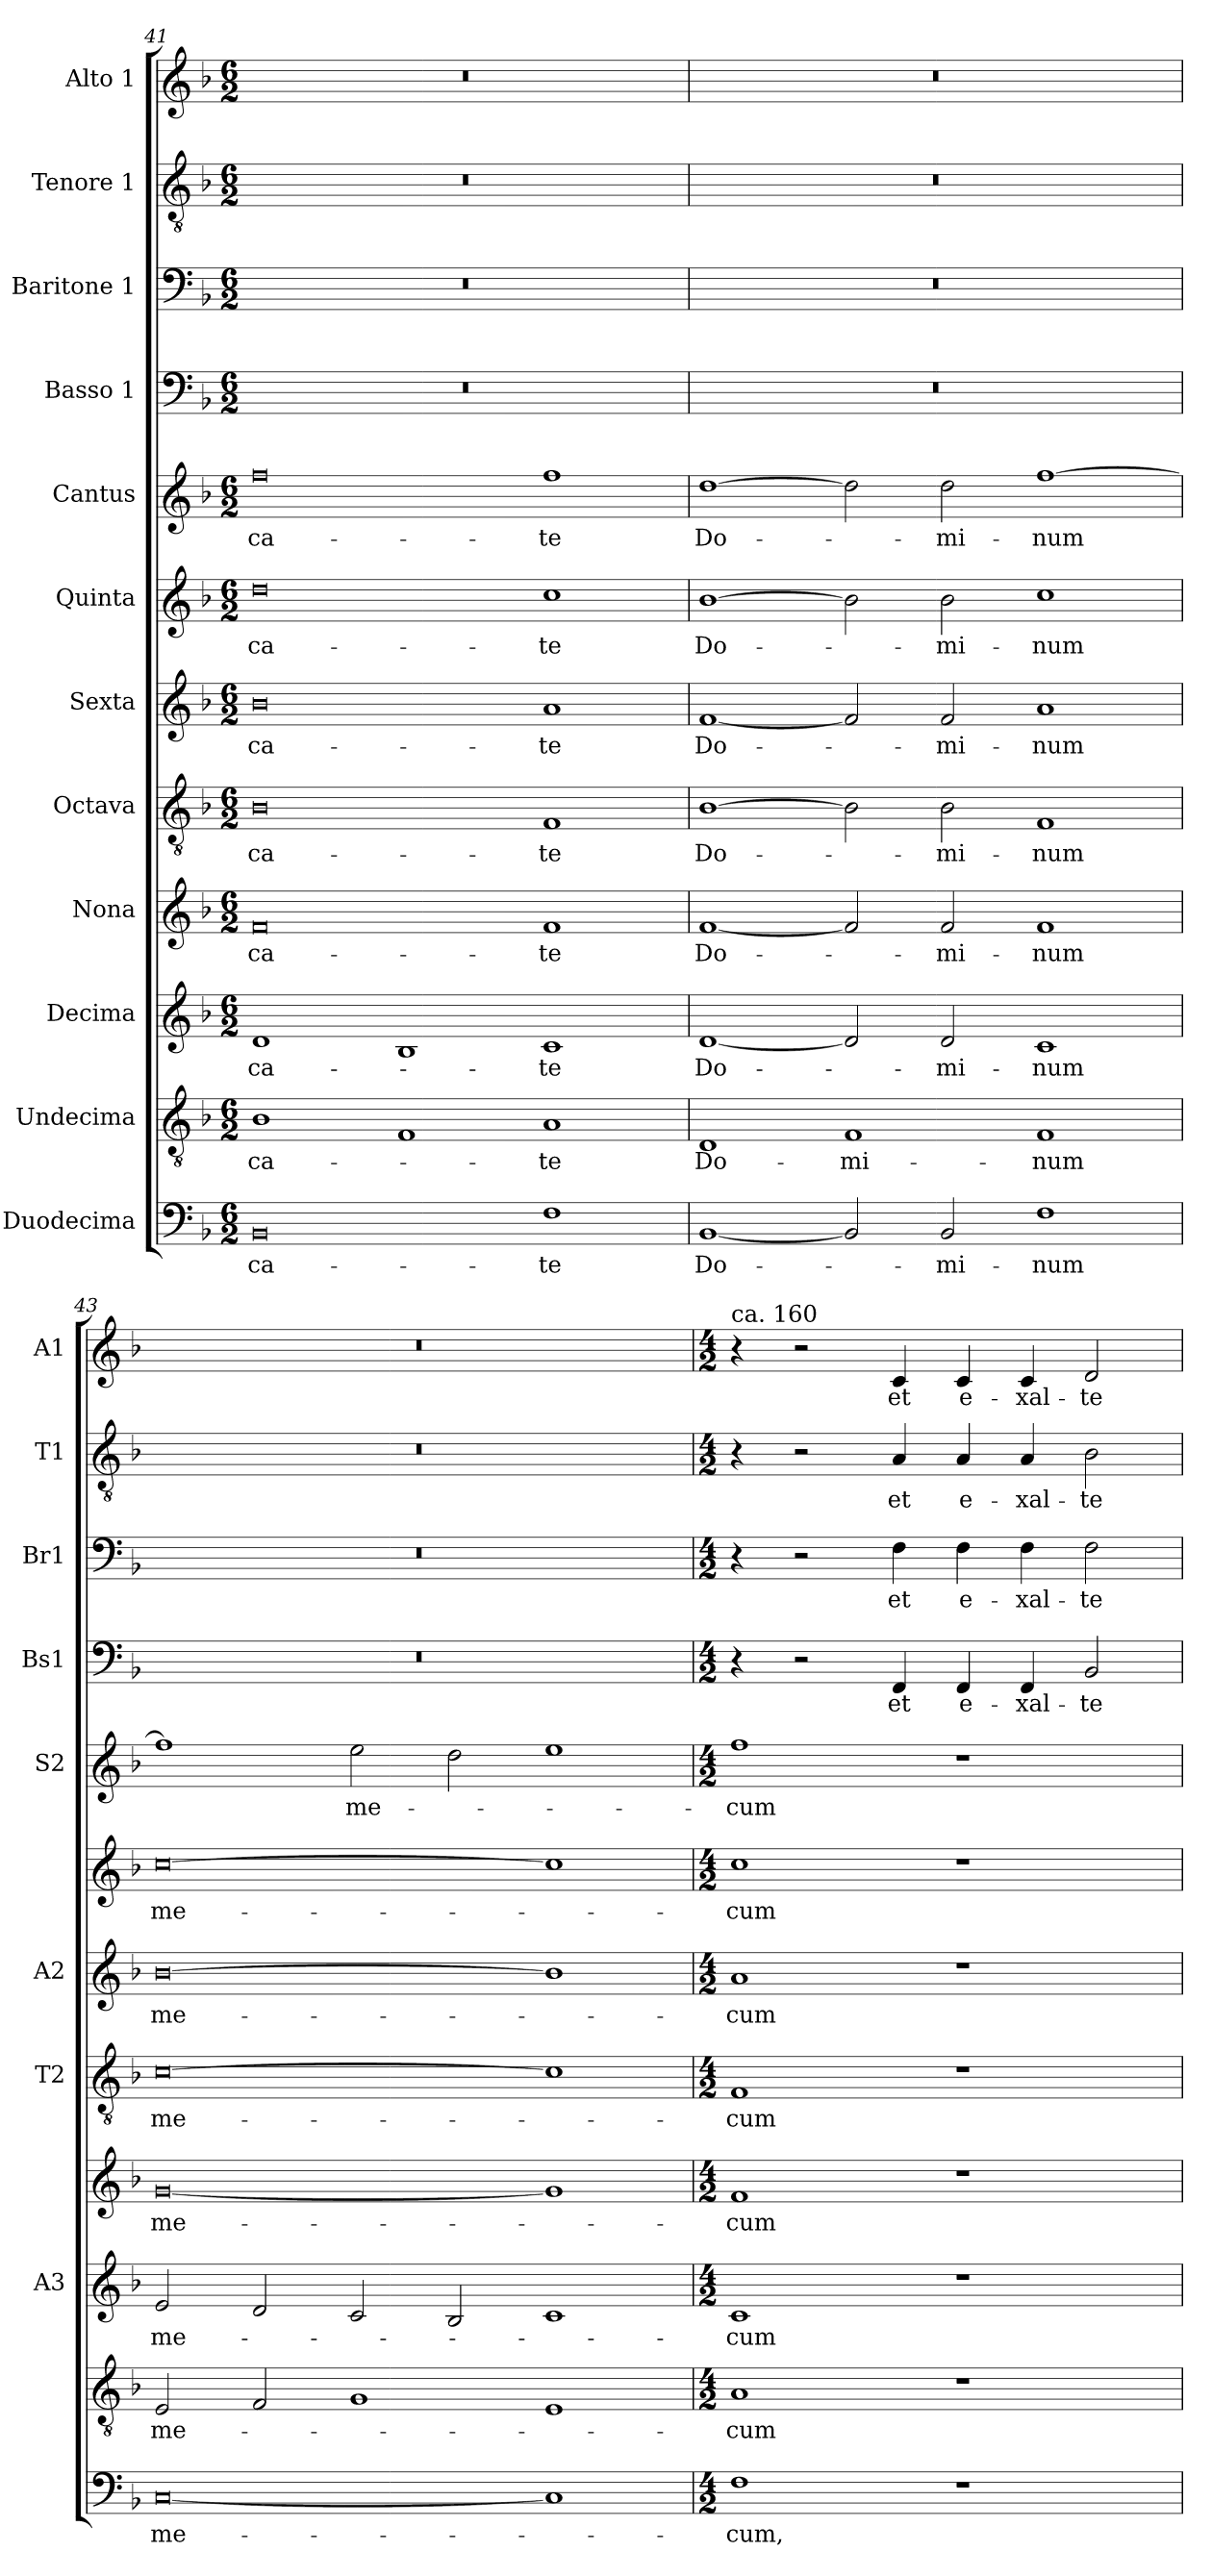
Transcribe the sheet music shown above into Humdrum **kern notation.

**kern	**text	**kern	**text	**kern	**text	**kern	**text	**kern	**text	**kern	**text	**kern	**text	**kern	**text	**kern	**text	**kern	**text	**kern	**text	**kern	**text
*part12	*part12	*part11	*part11	*part10	*part10	*part9	*part9	*part8	*part8	*part7	*part7	*part6	*part6	*part5	*part5	*part4	*part4	*part3	*part3	*part2	*part2	*part1	*part1
*staff12	*staff12	*staff11	*staff11	*staff10	*staff10	*staff9	*staff9	*staff8	*staff8	*staff7	*staff7	*staff6	*staff6	*staff5	*staff5	*staff4	*staff4	*staff3	*staff3	*staff2	*staff2	*staff1	*staff1
*I"Duodecima	*	*I"Undecima	*	*I"Decima	*	*I"Nona	*	*I"Octava	*	*I"Sexta	*	*I"Quinta	*	*I"Cantus	*	*I"Basso 1	*	*I"Baritone 1	*	*I"Tenore 1	*	*I"Alto 1	*
*	*	*	*	*I'A3	*	*	*	*I'T2	*	*I'A2	*	*	*	*I'S2	*	*I'Bs1	*	*I'Br1	*	*I'T1	*	*I'A1	*
!!LO:PB:g=z
*clefF4	*	*clefGv2	*	*clefG2	*	*clefG2	*	*clefGv2	*	*clefG2	*	*clefG2	*	*clefG2	*	*clefF4	*	*clefF4	*	*clefGv2	*	*clefG2	*
*k[b-]	*	*k[b-]	*	*k[b-]	*	*k[b-]	*	*k[b-]	*	*k[b-]	*	*k[b-]	*	*k[b-]	*	*k[b-]	*	*k[b-]	*	*k[b-]	*	*k[b-]	*
*F:	*	*F:	*	*F:	*	*F:	*	*F:	*	*F:	*	*F:	*	*F:	*	*F:	*	*F:	*	*F:	*	*F:	*
*M6/2	*	*M6/2	*	*M6/2	*	*M6/2	*	*M6/2	*	*M6/2	*	*M6/2	*	*M6/2	*	*M6/2	*	*M6/2	*	*M6/2	*	*M6/2	*
=41	=41	=41	=41	=41	=41	=41	=41	=41	=41	=41	=41	=41	=41	=41	=41	=41	=41	=41	=41	=41	=41	=41	=41
0BB-	-ca-	1B-	-ca-	1d	-ca-	0f	-ca-	0B-	-ca-	0b-	-ca-	0dd	-ca-	0ff	-ca-	0.r	.	0.r	.	0.r	.	0.r	.
.	.	1F	.	1B-	.	.	.	.	.	.	.	.	.	.	.	.	.	.	.	.	.	.	.
1F	-te	1A	-te	1c	-te	1f	-te	1F	-te	1a	-te	1cc	-te	1ff	-te	.	.	.	.	.	.	.	.
=42	=42	=42	=42	=42	=42	=42	=42	=42	=42	=42	=42	=42	=42	=42	=42	=42	=42	=42	=42	=42	=42	=42	=42
[1BB-	Do-	1D	Do-	[1d	Do-	[1f	Do-	[1B-	Do-	[1f	Do-	[1b-	Do-	[1dd	Do-	0.r	.	0.r	.	0.r	.	0.r	.
2BB-/]	.	1F	-mi-	2d/]	.	2f/]	.	2B-\]	.	2f/]	.	2b-\]	.	2dd\]	.	.	.	.	.	.	.	.	.
2BB-/	-mi-	.	.	2d/	-mi-	2f/	-mi-	2B-\	-mi-	2f/	-mi-	2b-\	-mi-	2dd\	-mi-	.	.	.	.	.	.	.	.
1F	-num	1F	-num	1c	-num	1f	-num	1F	-num	1a	-num	1cc	-num	[1ff	-num	.	.	.	.	.	.	.	.
=43	=43	=43	=43	=43	=43	=43	=43	=43	=43	=43	=43	=43	=43	=43	=43	=43	=43	=43	=43	=43	=43	=43	=43
[0C	me-	2E/	me-	2e/	me-	[0g	me-	[0c	me-	[0b-	me-	[0cc	me-	1ff]	.	0.r	.	0.r	.	0.r	.	0.r	.
.	.	2F/	.	2d/	.	.	.	.	.	.	.	.	.	.	.	.	.	.	.	.	.	.	.
.	.	1G	.	2c/	.	.	.	.	.	.	.	.	.	2ee\	me-	.	.	.	.	.	.	.	.
.	.	.	.	2B-/	.	.	.	.	.	.	.	.	.	2dd\	.	.	.	.	.	.	.	.	.
1C]	.	1E	.	1c	.	1g]	.	1c]	.	1b-]	.	1cc]	.	1ee	.	.	.	.	.	.	.	.	.
=44	=44	=44	=44	=44	=44	=44	=44	=44	=44	=44	=44	=44	=44	=44	=44	=44	=44	=44	=44	=44	=44	=44	=44
*M4/2	*	*M4/2	*	*M4/2	*	*M4/2	*	*M4/2	*	*M4/2	*	*M4/2	*	*M4/2	*	*M4/2	*	*M4/2	*	*M4/2	*	*M4/2	*
!	!	!	!	!	!	!	!	!	!	!	!	!	!	!	!	!	!	!	!	!	!	!LO:TX:a:t=ca. 160	!
1F	-cum,	1A	-cum	1c	-cum	1f	-cum	1F	-cum	1a	-cum	1cc	-cum	1ff	-cum	4r	.	4r	.	4r	.	4r	.
.	.	.	.	.	.	.	.	.	.	.	.	.	.	.	.	2r	.	2r	.	2r	.	2r	.
.	.	.	.	.	.	.	.	.	.	.	.	.	.	.	.	4FF/	et	4F\	et	4A/	et	4c/	et
1r	.	1r	.	1r	.	1r	.	1r	.	1r	.	1r	.	1r	.	4FF/	e-	4F\	e-	4A/	e-	4c/	e-
.	.	.	.	.	.	.	.	.	.	.	.	.	.	.	.	4FF/	-xal-	4F\	-xal-	4A/	-xal-	4c/	-xal-
.	.	.	.	.	.	.	.	.	.	.	.	.	.	.	.	2BB-/	-te-	2F\	-te-	2B-\	-te-	2d/	-te-
=	=	=	=	=	=	=	=	=	=	=	=	=	=	=	=	=	=	=	=	=	=	=	=
*-	*-	*-	*-	*-	*-	*-	*-	*-	*-	*-	*-	*-	*-	*-	*-	*-	*-	*-	*-	*-	*-	*-	*-
